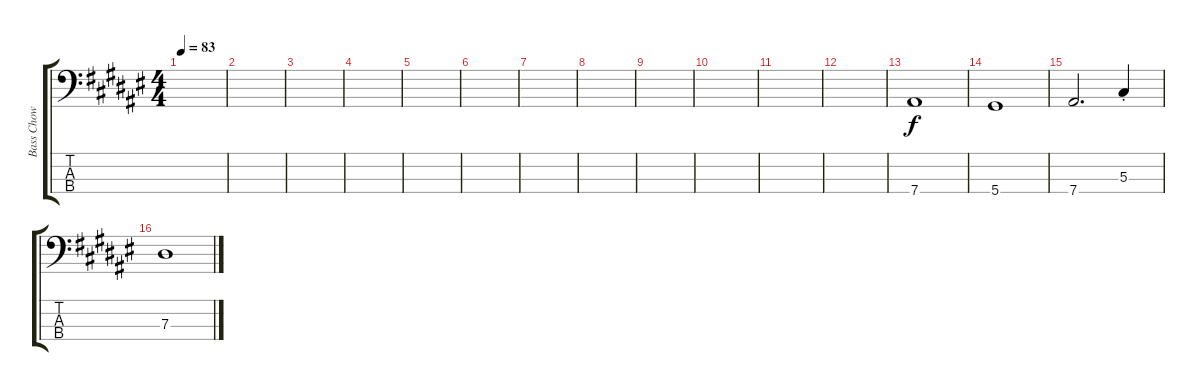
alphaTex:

\track ("Bass Chow" "Bass Chow") {instrument electricbassfinger}
\staff {score tabs}
\tuning (Gb2 Db2 Ab1 Eb1) {hide}
\ts (4 4)
\tempo 83
\clef f4
\ks d#minor
|
|
|
|
|
|
|
|
|
|
|
|
7.4.1 |
5.4.1 |
7.4.2{d} 5.3{st}.4 |
7.3.1
